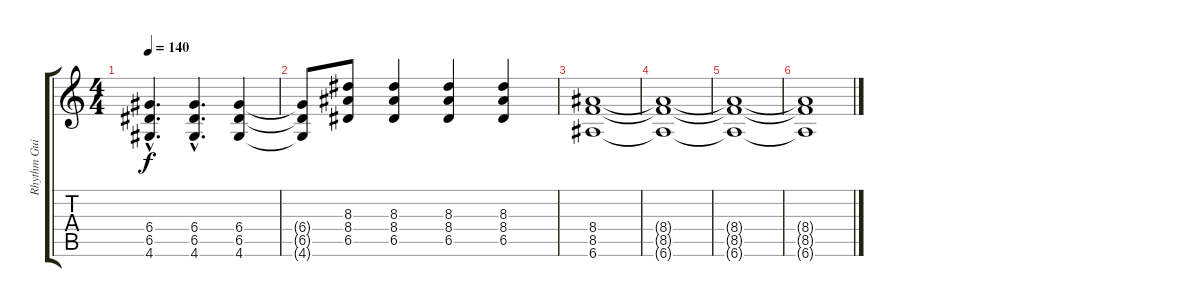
\track ("Rhythm Guitar" "Rhythm Gui") {instrument overdrivenguitar}
\staff {score tabs}
\tuning (E4 B3 G3 D3 A2 E2) {hide}
\ts (4 4)
\tempo 140
\clef g2
\ks c
(6.4{hac} 6.5{hac} 4.6{hac}).4{d dy f} (6.4{hac} 6.5{hac} 4.6{hac}).4{d} (6.4 6.5 4.6).4 |
(6.4{t} 6.5{t} 4.6{t}).8 (8.3 8.4 6.5).8 (8.3 8.4 6.5).4 (8.3 8.4 6.5).4 (8.3 8.4 6.5).4 |
(8.4 8.5 6.6).1 |
(8.4{t} 8.5{t} 6.6{t}).1{volume 0} |
(8.4{t} 8.5{t} 6.6{t}).1 |
(8.4{t} 8.5{t} 6.6{t}).1
